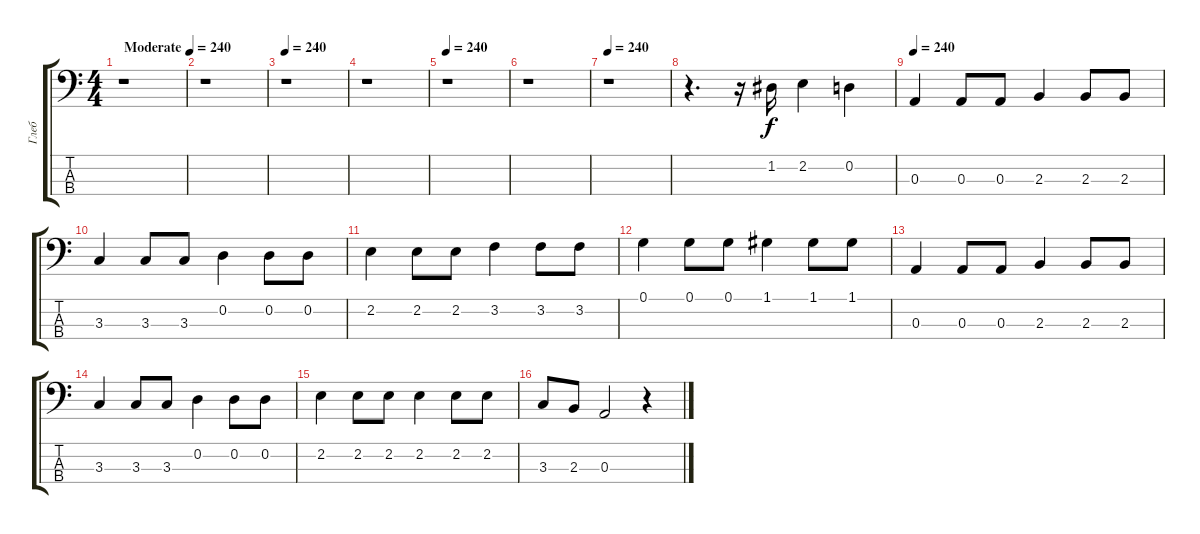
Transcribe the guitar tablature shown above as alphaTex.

\track ("Глеб" "Глеб") {instrument slapbass1}
\staff {score tabs}
\tuning (G2 D2 A1 E1) {hide}
\ts (4 4)
\tempo (240 "Moderate")
\clef f4
\ks c
r.1{dy f instrument slapbass1} |
r.1 |
\tempo 240
r.1 |
r.1 |
\tempo 240
r.1 |
r.1 |
\tempo 240
r.1 |
r.4{d} r.16 1.2.16 2.2.4 0.2.4 |
\tempo 240
0.3.4 0.3.8 0.3.8 2.3.4 2.3.8 2.3.8 |
3.3.4 3.3.8 3.3.8 0.2.4 0.2.8 0.2.8 |
2.2.4 2.2.8 2.2.8 3.2.4 3.2.8 3.2.8 |
0.1.4 0.1.8 0.1.8 1.1.4 1.1.8 1.1.8 |
0.3.4 0.3.8 0.3.8 2.3.4 2.3.8 2.3.8 |
3.3.4 3.3.8 3.3.8 0.2.4 0.2.8 0.2.8 |
2.2.4 2.2.8 2.2.8 2.2.4 2.2.8 2.2.8 |
3.3.8 2.3.8 0.3.2 r.4
